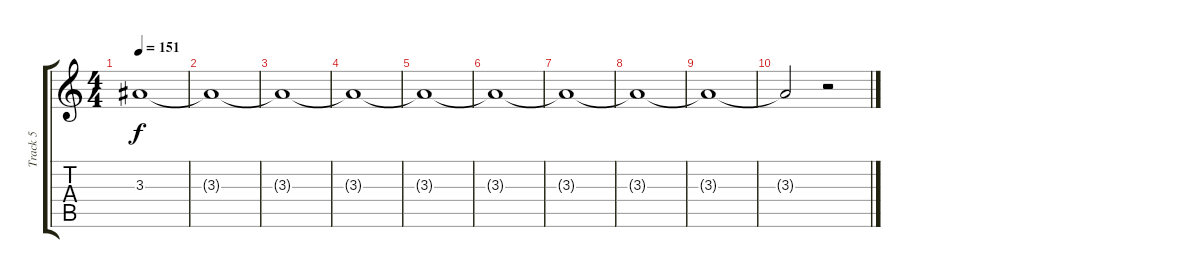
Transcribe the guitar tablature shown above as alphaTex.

\track ("Track 5" "Track 5") {instrument distortionguitar}
\staff {score tabs}
\tuning (E4 B3 G3 D3 A2 E2) {hide}
\ts (4 4)
\tempo 151
\clef g2
\ks c
3.3{t}.1{dy f} |
3.3{t}.1 |
3.3{t}.1 |
3.3{t}.1 |
3.3{t}.1 |
3.3{t}.1 |
3.3{t}.1 |
3.3{t}.1 |
3.3{t}.1 |
3.3{t}.2 r.2
